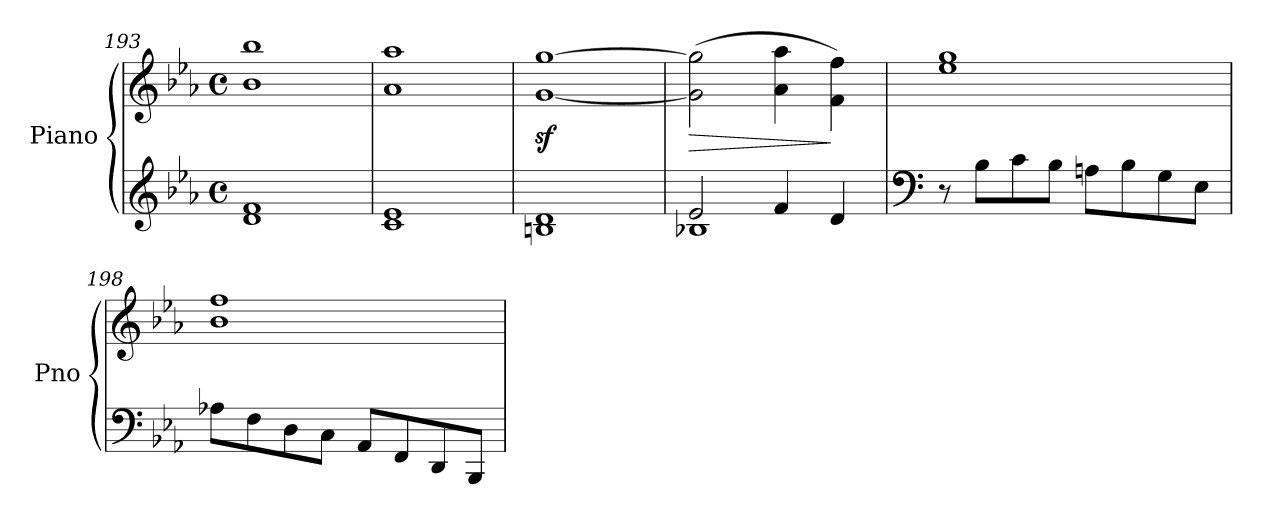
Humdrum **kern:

**kern	**kern	**dynam
*part1	*part1	*part1
*staff2	*staff1	*staff1/2
*I"Piano	*	*
*I'Pno	*	*
*clefG2	*clefG2	*
*k[b-e-a-]	*k[b-e-a-]	*
*M4/4	*M4/4	*
*met(c)	*met(c)	*
=193	=193	=193
1d 1f	1b- 1bb-	.
=194	=194	=194
!	!	!LO:DY:b
1c 1e-	1a- 1aa-	other-dynamics
=195	=195	=195
1Bn 1d	[1gz< [1ggz<	.
=196	=196	=196
*^	*	*
!	!	!	!LO:HP:b
2e-/	1B-X	(>2g\] 2gg\]	>
4f/	.	4a-\ 4aa-\	.
4d/	.	4f\ 4ff\)	]
*v	*v	*	*
!!LO:LB:g=z
=197	=197	=197
*clefF4	*	*
!	!	!LO:DY:b
8r	1ee- 1gg	other-dynamics
8B-\L	.	.
8c\	.	.
8B-\J	.	.
8An\L	.	.
8B-\	.	.
8G\	.	.
8E-\J	.	.
=198	=198	=198
8A-X\L	1b- 1ff	.
8F\	.	.
8D\	.	.
8C\J	.	.
8AA-/L	.	.
8FF/	.	.
8DD/	.	.
8BBB-/J	.	.
=	=	=
*-	*-	*-
